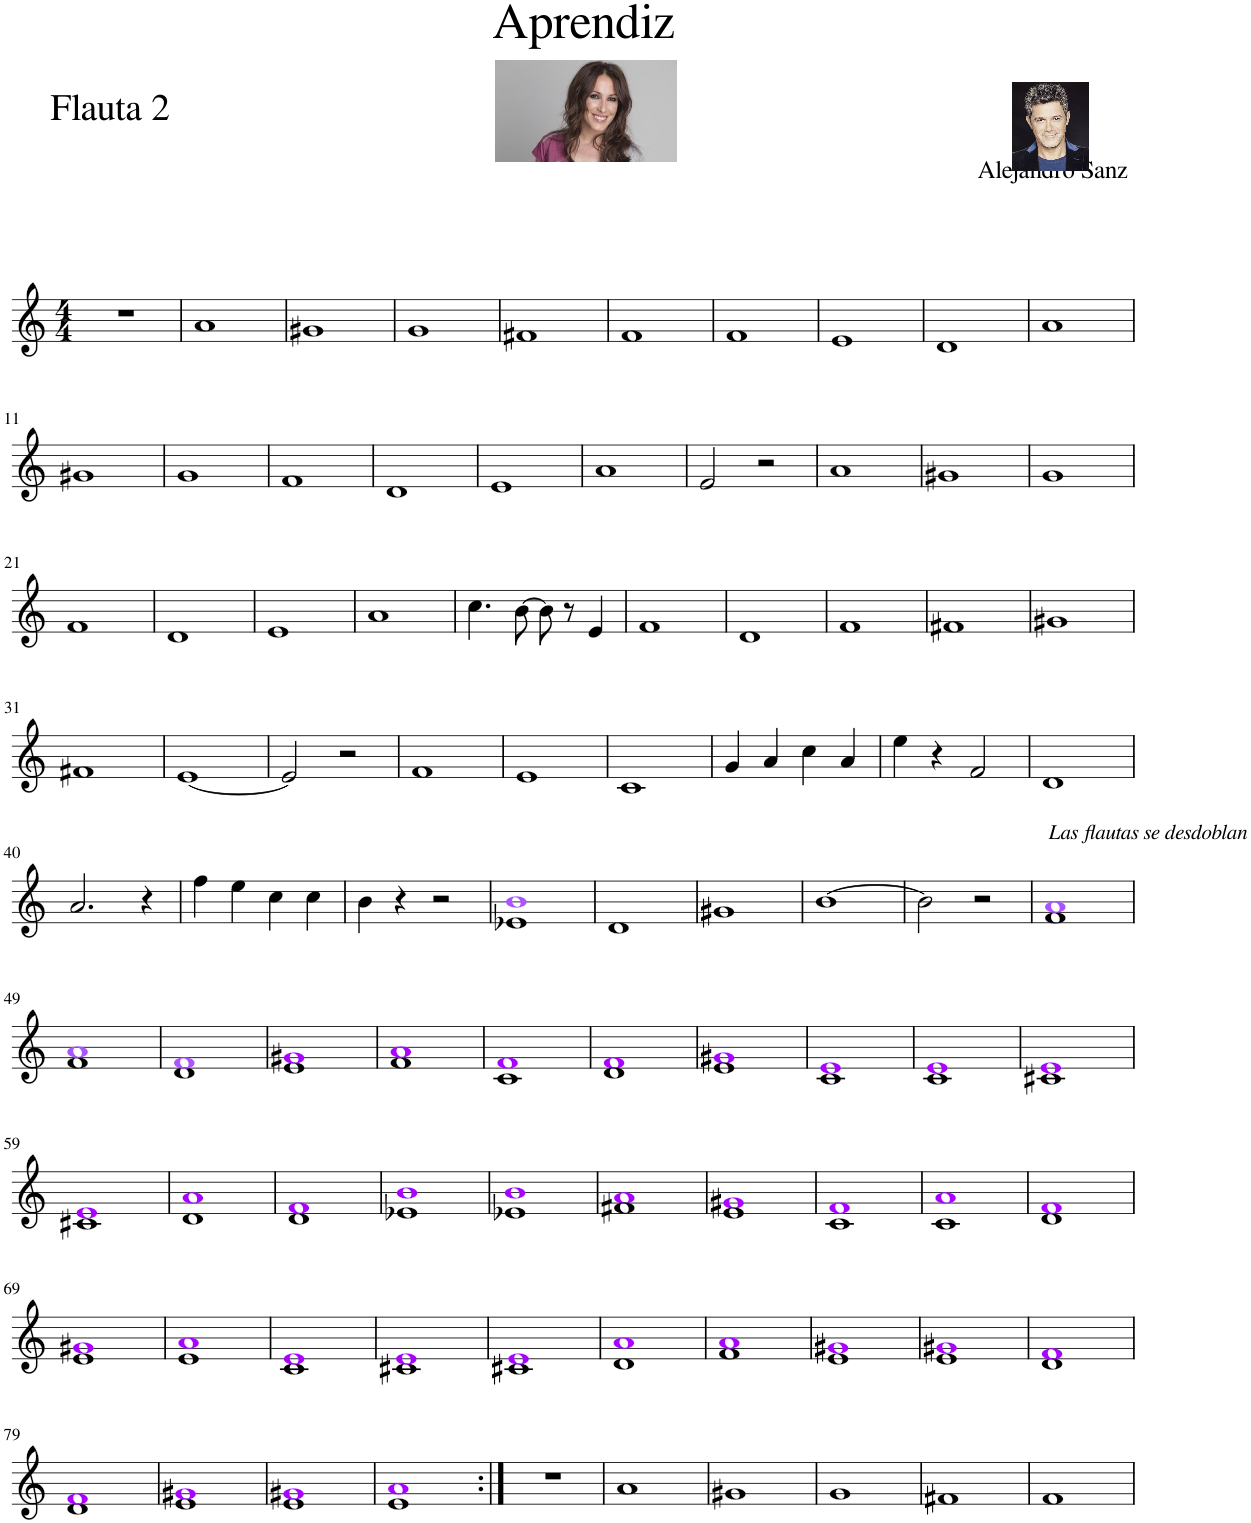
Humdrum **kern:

**kern
*part1
*staff1
*I"Flauta 2
*I'Fl.2
*clefG2
*k[]
*M4/4
=1
1r
=2
1a
=3
1g#X
=4
1g
=5
1f#X
=6
1f
=7
1f
=8
1e
=9
1d
=10
1a
!!LO:LB:g=z
=11
1g#X
=12
1g
=13
1f
=14
1d
=15
1e
=16
1a
=17
2e/
2r
=18
1a
=19
1g#X
=20
1g
!!LO:LB:g=z
=21
1f
=22
1d
=23
1e
=24
1a
=25
4.cc\
[8b\
8b\]
8r
4e/
=26
1f
=27
1d
=28
1f
=29
1f#X
=30
1g#X
!!LO:LB:g=z
=31
1f#X
=32
[1e
=33
2e/]
2r
=34
1f
=35
1e
=36
1c
=37
4g/
4a/
4cc\
4a/
=38
4ee\
4r
2f/
=39
1d
!!LO:LB:g=z
=40
2.a/
4r
=41
4ff\
4ee\
4cc\
4cc\
=42
4b\
4r
2r
=43
1e-X 1bi
=44
1d
=45
1g#X
=46
[1b
=47
2b\]
2r
=48
!LO:TX:a:i:t=Las flautas se desdoblan
1f 1ai
!!LO:LB:g=z
=49
1f 1ai
=50
1d 1fi
=51
1e 1g#Xj
=52
1f 1aj
=53
1c 1fj
=54
1d 1fj
=55
1e 1g#Xj
=56
1c 1ej
=57
1c 1ej
=58
1c#X 1ej
!!LO:LB:g=z
=59
1c#X 1ej
=60
1d 1aj
=61
1d 1fj
=62
1e-X 1bj
=63
1e-X 1bj
=64
1f#X 1aj
=65
1e 1g#Xj
=66
1c 1fj
=67
1c 1aj
=68
1d 1fj
!!LO:LB:g=z
=69
1e 1g#Xj
=70
1e 1aj
=71
1c 1ej
=72
1c#X 1ej
=73
1c#X 1ej
=74
1d 1aj
=75
1f 1aj
=76
1e 1g#Xj
=77
1e 1g#Xj
=78
1d 1fj
!!LO:LB:g=z
=79
1d 1fj
=80
1e 1g#Xj
=81
1e 1g#Xj
=82
1e 1aj
=83:|!
1r
=84
1a
=85
1g#X
=86
1g
=87
1f#X
=88
1f
=
*-
